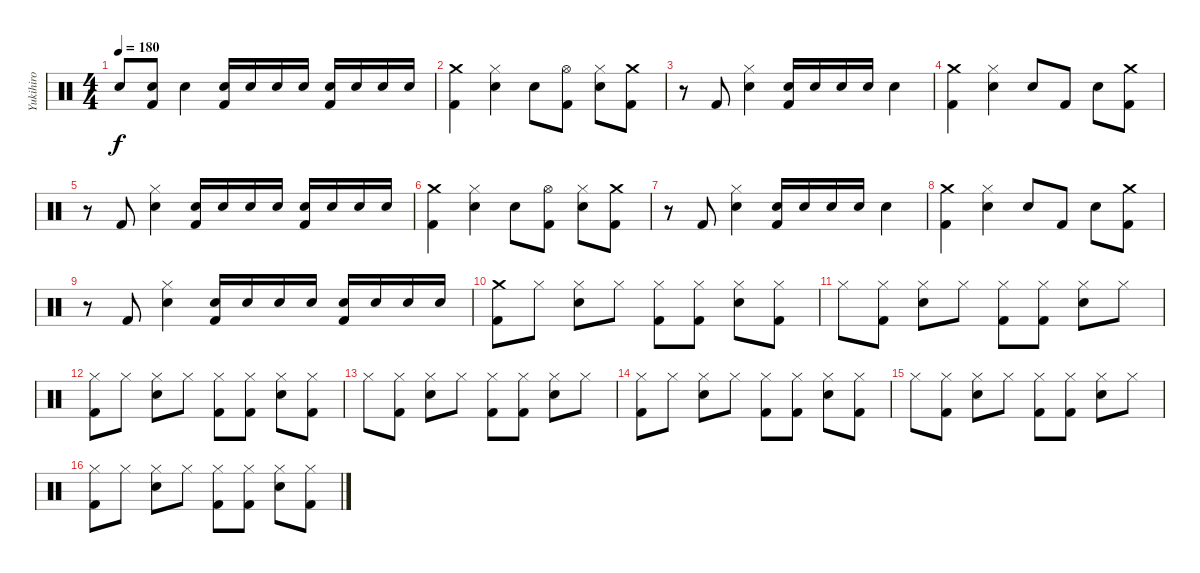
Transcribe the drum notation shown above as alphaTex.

\track ("Yukihiro" "Yukihiro") {instrument percussion}
\staff {score}
\articulation defaults
\ts (4 4)
\tempo 180
\clef neutral
\ks c "Snare (hit) 2".8{dy f}
("Snare (hit) 2" "Kick (hit) 2").8 "Snare (hit) 2".4 ("Snare (hit) 2" "Kick (hit) 2").16 "Snare (hit) 2".16 "Snare (hit) 2".16 "Snare (hit) 2".16 ("Snare (hit) 2" "Kick (hit) 2").16 "Snare (hit) 2".16 "Snare (hit) 2".16 "Snare (hit) 2".16 |
("Crash medium (hit)" "Kick (hit) 2").4 ("Hi-Hat (closed)" "Snare (hit) 2").4 "Snare (hit) 2".8 ("Hi-Hat (open)" "Kick (hit) 2").8 ("Hi-Hat (closed)" "Snare (hit) 2").8 ("Crash medium (hit)" "Kick (hit) 2").8 |
r.8 "Kick (hit) 2".8 ("Hi-Hat (closed)" "Snare (hit) 2").4 ("Snare (hit) 2" "Kick (hit) 2").16 "Snare (hit) 2".16 "Snare (hit) 2".16 "Snare (hit) 2".16 "Snare (hit) 2".4 |
("Crash medium (hit)" "Kick (hit) 2").4 ("Hi-Hat (closed)" "Snare (hit) 2").4 "Snare (hit) 2".8 "Kick (hit) 2".8 "Snare (hit) 2".8 ("Crash medium (hit)" "Kick (hit) 2").8 |
r.8 "Kick (hit) 2".8 ("Hi-Hat (closed)" "Snare (hit) 2").4 ("Snare (hit) 2" "Kick (hit) 2").16 "Snare (hit) 2".16 "Snare (hit) 2".16 "Snare (hit) 2".16 ("Snare (hit) 2" "Kick (hit) 2").16 "Snare (hit) 2".16 "Snare (hit) 2".16 "Snare (hit) 2".16 |
("Crash medium (hit)" "Kick (hit) 2").4 ("Hi-Hat (closed)" "Snare (hit) 2").4 "Snare (hit) 2".8 ("Hi-Hat (open)" "Kick (hit) 2").8 ("Hi-Hat (closed)" "Snare (hit) 2").8 ("Crash medium (hit)" "Kick (hit) 2").8 |
r.8 "Kick (hit) 2".8 ("Hi-Hat (closed)" "Snare (hit) 2").4 ("Snare (hit) 2" "Kick (hit) 2").16 "Snare (hit) 2".16 "Snare (hit) 2".16 "Snare (hit) 2".16 "Snare (hit) 2".4 |
("Crash medium (hit)" "Kick (hit) 2").4 ("Hi-Hat (closed)" "Snare (hit) 2").4 "Snare (hit) 2".8 "Kick (hit) 2".8 "Snare (hit) 2".8 ("Crash medium (hit)" "Kick (hit) 2").8 |
r.8 "Kick (hit) 2".8 ("Hi-Hat (closed)" "Snare (hit) 2").4 ("Snare (hit) 2" "Kick (hit) 2").16 "Snare (hit) 2".16 "Snare (hit) 2".16 "Snare (hit) 2".16 ("Snare (hit) 2" "Kick (hit) 2").16 "Snare (hit) 2".16 "Snare (hit) 2".16 "Snare (hit) 2".16 |
("Crash medium (hit)" "Kick (hit) 2").8 "Hi-Hat (closed)".8 ("Hi-Hat (closed)" "Snare (hit) 2").8 "Hi-Hat (closed)".8 ("Hi-Hat (closed)" "Kick (hit) 2").8 ("Hi-Hat (closed)" "Kick (hit) 2").8 ("Hi-Hat (closed)" "Snare (hit) 2").8 ("Hi-Hat (closed)" "Kick (hit) 2").8 |
"Hi-Hat (closed)".8 ("Hi-Hat (closed)" "Kick (hit) 2").8 ("Hi-Hat (closed)" "Snare (hit) 2").8 "Hi-Hat (closed)".8 ("Hi-Hat (closed)" "Kick (hit) 2").8 ("Hi-Hat (closed)" "Kick (hit) 2").8 ("Hi-Hat (closed)" "Snare (hit) 2").8 "Hi-Hat (closed)".8 |
("Hi-Hat (closed)" "Kick (hit) 2").8 "Hi-Hat (closed)".8 ("Hi-Hat (closed)" "Snare (hit) 2").8 "Hi-Hat (closed)".8 ("Hi-Hat (closed)" "Kick (hit) 2").8 ("Hi-Hat (closed)" "Kick (hit) 2").8 ("Hi-Hat (closed)" "Snare (hit) 2").8 ("Hi-Hat (closed)" "Kick (hit) 2").8 |
"Hi-Hat (closed)".8 ("Hi-Hat (closed)" "Kick (hit) 2").8 ("Hi-Hat (closed)" "Snare (hit) 2").8 "Hi-Hat (closed)".8 ("Hi-Hat (closed)" "Kick (hit) 2").8 ("Hi-Hat (closed)" "Kick (hit) 2").8 ("Hi-Hat (closed)" "Snare (hit) 2").8 "Hi-Hat (closed)".8 |
("Hi-Hat (closed)" "Kick (hit) 2").8 "Hi-Hat (closed)".8 ("Hi-Hat (closed)" "Snare (hit) 2").8 "Hi-Hat (closed)".8 ("Hi-Hat (closed)" "Kick (hit) 2").8 ("Hi-Hat (closed)" "Kick (hit) 2").8 ("Hi-Hat (closed)" "Snare (hit) 2").8 ("Hi-Hat (closed)" "Kick (hit) 2").8 |
"Hi-Hat (closed)".8 ("Hi-Hat (closed)" "Kick (hit) 2").8 ("Hi-Hat (closed)" "Snare (hit) 2").8 "Hi-Hat (closed)".8 ("Hi-Hat (closed)" "Kick (hit) 2").8 ("Hi-Hat (closed)" "Kick (hit) 2").8 ("Hi-Hat (closed)" "Snare (hit) 2").8 "Hi-Hat (closed)".8 |
("Hi-Hat (closed)" "Kick (hit) 2").8 "Hi-Hat (closed)".8 ("Hi-Hat (closed)" "Snare (hit) 2").8 "Hi-Hat (closed)".8 ("Hi-Hat (closed)" "Kick (hit) 2").8 ("Hi-Hat (closed)" "Kick (hit) 2").8 ("Hi-Hat (closed)" "Snare (hit) 2").8 ("Hi-Hat (closed)" "Kick (hit) 2").8
